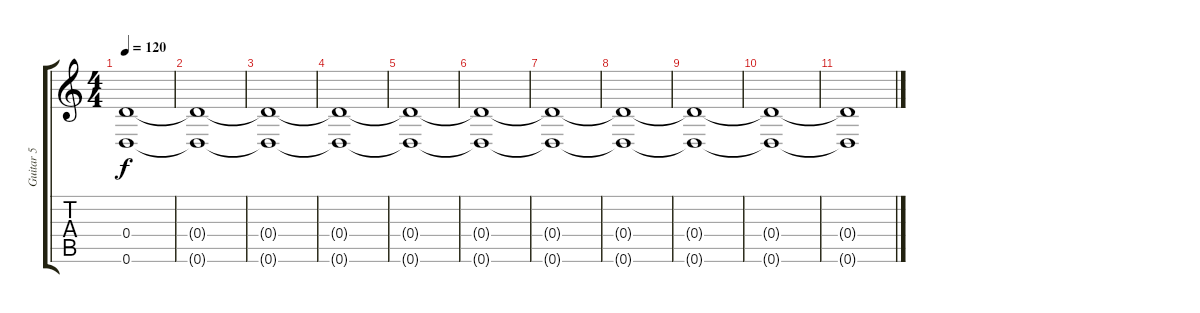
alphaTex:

\track ("Guitar 5" "Guitar 5") {instrument distortionguitar}
\staff {score tabs}
\tuning (E4 B3 G3 D3 A2 D2) {hide}
\ts (4 4)
\tempo 120
\clef g2
\ks c
(0.4{t} 0.6{t}).1{dy f} |
(0.4{t} 0.6{t}).1 |
(0.4{t} 0.6{t}).1 |
(0.4{t} 0.6{t}).1 |
(0.4{t} 0.6{t}).1 |
(0.4{t} 0.6{t}).1 |
(0.4{t} 0.6{t}).1 |
(0.4{t} 0.6{t}).1 |
(0.4{t} 0.6{t}).1 |
(0.4{t} 0.6{t}).1 |
(0.4{t} 0.6{t}).1
